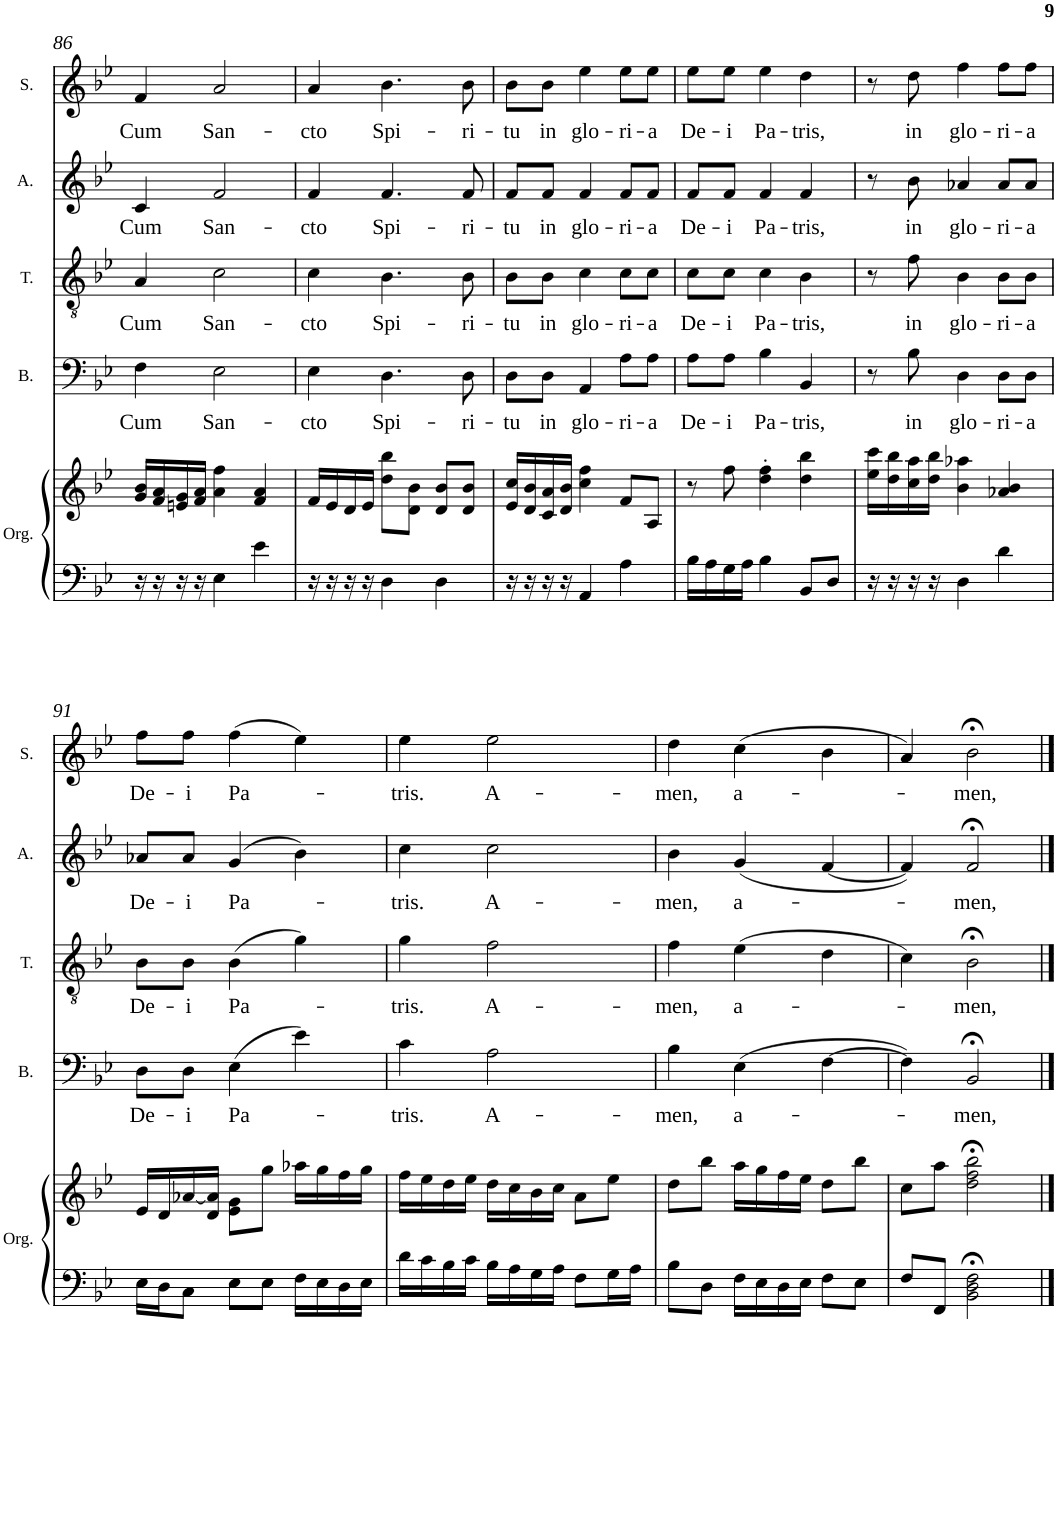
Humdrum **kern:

**kern	**kern	**kern	**text	**kern	**text	**kern	**text	**kern	**text
*part5	*part5	*part4	*part4	*part3	*part3	*part2	*part2	*part1	*part1
*staff6	*staff5	*staff4	*staff4	*staff3	*staff3	*staff2	*staff2	*staff1	*staff1
*I"Organ	*	*I"Bass	*	*I"Tenor	*	*I"Alto	*	*I"Soprano	*
*I'Org.	*	*I'B.	*	*I'T.	*	*I'A.	*	*I'S.	*
!!LO:PB:g=z
*clefF4	*clefG2	*clefF4	*	*clefGv2	*	*clefG2	*	*clefG2	*
*k[b-e-]	*k[b-e-]	*k[b-e-]	*	*k[b-e-]	*	*k[b-e-]	*	*k[b-e-]	*
*M3/4	*M3/4	*M3/4	*	*M3/4	*	*M3/4	*	*M3/4	*
=86	=86	=86	=86	=86	=86	=86	=86	=86	=86
!	!	!	!LO:LY:b	!	!LO:LY:b	!	!LO:LY:b	!	!LO:LY:b
16r	16g/ 16b-/LL	4F\	Cum	4A/	Cum	4c/	Cum	4f/	Cum
16r	16f/ 16a/	.	.	.	.	.	.	.	.
16r	16en/ 16g/	.	.	.	.	.	.	.	.
16r	16f/ 16a/JJ	.	.	.	.	.	.	.	.
!	!	!	!LO:LY:b	!	!LO:LY:b	!	!LO:LY:b	!	!LO:LY:b
4E-\	4a\ 4ff\	2E-\	San-	2c\	San-	2f/	San-	2a/	San-
4e-\	4f/ 4a/	.	.	.	.	.	.	.	.
=87	=87	=87	=87	=87	=87	=87	=87	=87	=87
!	!	!	!LO:LY:b	!	!LO:LY:b	!	!LO:LY:b	!	!LO:LY:b
16r	16f/LL	4E-\	-cto	4c\	-cto	4f/	-cto	4a/	-cto
16r	16e-/	.	.	.	.	.	.	.	.
16r	16d/	.	.	.	.	.	.	.	.
16r	16e-/JJ	.	.	.	.	.	.	.	.
!	!	!	!LO:LY:b	!	!LO:LY:b	!	!LO:LY:b	!	!LO:LY:b
4D\	8dd\ 8bb-\L	4.D\	Spi-	4.B-\	Spi-	4.f/	Spi-	4.b-\	Spi-
.	8d\ 8b-\J	.	.	.	.	.	.	.	.
4D\	8d/ 8b-/L	.	.	.	.	.	.	.	.
!	!	!	!LO:LY:b	!	!LO:LY:b	!	!LO:LY:b	!	!LO:LY:b
.	8d/ 8b-/J	8D\	-ri-	8B-\	-ri-	8f/	-ri-	8b-\	-ri-
=88	=88	=88	=88	=88	=88	=88	=88	=88	=88
!	!	!	!LO:LY:b	!	!LO:LY:b	!	!LO:LY:b	!	!LO:LY:b
16r	16e-/ 16cc/LL	8D\L	-tu	8B-\L	-tu	8f/L	-tu	8b-\L	-tu
16r	16d/ 16b-/	.	.	.	.	.	.	.	.
!	!	!	!LO:LY:b	!	!LO:LY:b	!	!LO:LY:b	!	!LO:LY:b
16r	16c/ 16a/	8D\J	in	8B-\J	in	8f/J	in	8b-\J	in
16r	16d/ 16b-/JJ	.	.	.	.	.	.	.	.
!	!	!	!LO:LY:b	!	!LO:LY:b	!	!LO:LY:b	!	!LO:LY:b
4AA/	4cc\ 4ff\	4AA/	glo-	4c\	glo-	4f/	glo-	4ee-\	glo-
!	!	!	!LO:LY:b	!	!LO:LY:b	!	!LO:LY:b	!	!LO:LY:b
4A\	8f/L	8A\L	-ri-	8c\L	-ri-	8f/L	-ri-	8ee-\L	-ri-
!	!	!	!LO:LY:b	!	!LO:LY:b	!	!LO:LY:b	!	!LO:LY:b
.	8A/J	8A\J	-a	8c\J	-a	8f/J	-a	8ee-\J	-a
=89	=89	=89	=89	=89	=89	=89	=89	=89	=89
!	!	!	!LO:LY:b	!	!LO:LY:b	!	!LO:LY:b	!	!LO:LY:b
16B-\LL	8r	8A\L	De-	8c\L	De-	8f/L	De-	8ee-\L	De-
16A\	.	.	.	.	.	.	.	.	.
!	!	!	!LO:LY:b	!	!LO:LY:b	!	!LO:LY:b	!	!LO:LY:b
16G\	8ff\	8A\J	-i	8c\J	-i	8f/J	-i	8ee-\J	-i
16A\JJ	.	.	.	.	.	.	.	.	.
!	!	!	!LO:LY:b	!	!LO:LY:b	!	!LO:LY:b	!	!LO:LY:b
4B-\	4dd\' 4ff\'	4B-\	Pa-	4c\	Pa-	4f/	Pa-	4ee-\	Pa-
!	!	!	!LO:LY:b	!	!LO:LY:b	!	!LO:LY:b	!	!LO:LY:b
8BB-/L	4dd\ 4bb-\	4BB-/	-tris,	4B-\	-tris,	4f/	-tris,	4dd\	-tris,
8D/J	.	.	.	.	.	.	.	.	.
=90	=90	=90	=90	=90	=90	=90	=90	=90	=90
16r	16ee-\ 16ccc\LL	8r	.	8r	.	8r	.	8r	.
16r	16dd\ 16bb-\	.	.	.	.	.	.	.	.
!	!	!	!LO:LY:b	!	!LO:LY:b	!	!LO:LY:b	!	!LO:LY:b
16r	16cc\ 16aa\	8B-\	in	8f\	in	8b-\	in	8dd\	in
16r	16dd\ 16bb-\JJ	.	.	.	.	.	.	.	.
!	!	!	!LO:LY:b	!	!LO:LY:b	!	!LO:LY:b	!	!LO:LY:b
4D\	4b-\ 4aa-X\	4D\	glo-	4B-\	glo-	4a-X/	glo-	4ff\	glo-
!	!	!	!LO:LY:b	!	!LO:LY:b	!	!LO:LY:b	!	!LO:LY:b
4d\	4a-X/ 4b-/	8D\L	-ri-	8B-\L	-ri-	8a-/L	-ri-	8ff\L	-ri-
!	!	!	!LO:LY:b	!	!LO:LY:b	!	!LO:LY:b	!	!LO:LY:b
.	.	8D\J	-a	8B-\J	-a	8a-/J	-a	8ff\J	-a
!!LO:LB:g=z
=91	=91	=91	=91	=91	=91	=91	=91	=91	=91
!	!	!	!LO:LY:b	!	!LO:LY:b	!	!LO:LY:b	!	!LO:LY:b
16E-\LL	16e-/LL	8D\L	De-	8B-\L	De-	8a-X/L	De-	8ff\L	De-
16D\J	16d/	.	.	.	.	.	.	.	.
!	!	!	!LO:LY:b	!	!LO:LY:b	!	!LO:LY:b	!	!LO:LY:b
8C\J	[16a-X/	8D\J	-i	8B-\J	-i	8a-/J	-i	8ff\J	-i
.	16d/ 16a-/]JJ	.	.	.	.	.	.	.	.
!	!	!	!LO:LY:b	!	!LO:LY:b	!	!LO:LY:b	!	!LO:LY:b
8E-\L	8e-\ 8g\L	(>4E-\	Pa-	(>4B-\	Pa-	(>4g/	Pa-	(>4ff\	Pa-
8E-\J	8gg\J	.	.	.	.	.	.	.	.
16F\LL	16aa-X\LL	4e-\)	.	4g\)	.	4b-\)	.	4ee-\)	.
16E-\	16gg\	.	.	.	.	.	.	.	.
16D\	16ff\	.	.	.	.	.	.	.	.
16E-\JJ	16gg\JJ	.	.	.	.	.	.	.	.
=92	=92	=92	=92	=92	=92	=92	=92	=92	=92
!	!	!	!LO:LY:b	!	!LO:LY:b	!	!LO:LY:b	!	!LO:LY:b
16d\LL	16ff\LL	4c\	-tris.	4g\	-tris.	4cc\	-tris.	4ee-\	-tris.
16c\	16ee-\	.	.	.	.	.	.	.	.
16B-\	16dd\	.	.	.	.	.	.	.	.
16c\JJ	16ee-\JJ	.	.	.	.	.	.	.	.
!	!	!	!LO:LY:b	!	!LO:LY:b	!	!LO:LY:b	!	!LO:LY:b
16B-\LL	16dd\LL	2A\	A-	2f\	A-	2cc\	A-	2ee-\	A-
16A\	16cc\	.	.	.	.	.	.	.	.
16G\	16b-\	.	.	.	.	.	.	.	.
16A\JJ	16cc\JJ	.	.	.	.	.	.	.	.
8F\L	8a\L	.	.	.	.	.	.	.	.
16G\L	8ee-\J	.	.	.	.	.	.	.	.
16A\JJ	.	.	.	.	.	.	.	.	.
=93	=93	=93	=93	=93	=93	=93	=93	=93	=93
!	!	!	!LO:LY:b	!	!LO:LY:b	!	!LO:LY:b	!	!LO:LY:b
8B-\L	8dd\L	4B-\	-men,	4f\	-men,	4b-\	-men,	4dd\	-men,
8D\J	8bb-\J	.	.	.	.	.	.	.	.
!	!	!	!LO:LY:b	!	!LO:LY:b	!	!LO:LY:b	!	!LO:LY:b
16F\LL	16aa\LL	(>4E-\	a-	(>4e-\	a-	(<4g/	a-	(>4cc\	a-
16E-\	16gg\	.	.	.	.	.	.	.	.
16D\	16ff\	.	.	.	.	.	.	.	.
16E-\JJ	16ee-\JJ	.	.	.	.	.	.	.	.
8F\L	8dd\L	[4F\	.	4d\	.	[4f/	.	4b-\	.
8E-\J	8bb-\J	.	.	.	.	.	.	.	.
=94	=94	=94	=94	=94	=94	=94	=94	=94	=94
8F/L	8cc\L	4F\])	.	4c\)	.	4f/])	.	4a/)	.
8FF/J	8aa\J	.	.	.	.	.	.	.	.
!	!	!	!LO:LY:b	!	!LO:LY:b	!	!LO:LY:b	!	!LO:LY:b
2BB-\;< 2D\;< 2F\;<	2dd\;< 2ff\;< 2bb-\;<	2BB-;</	-men,	2B-;<\	-men,	2f;</	-men,	2b-;<\	-men,
==	==	==	==	==	==	==	==	==	==
*-	*-	*-	*-	*-	*-	*-	*-	*-	*-
